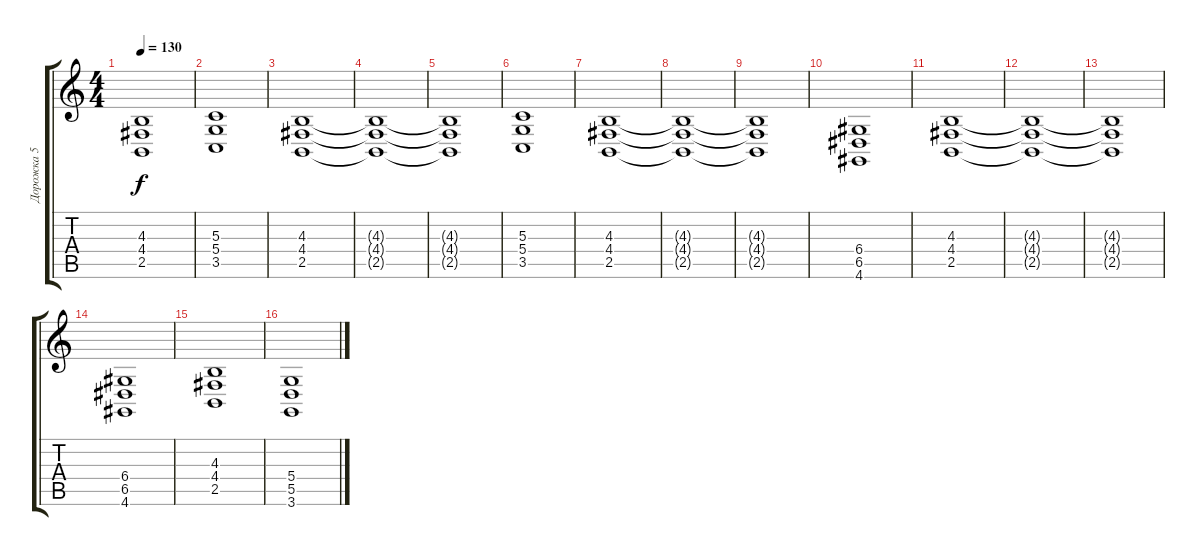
\track ("Дорожка 5" "Дорожка 5") {instrument stringensemble1}
\staff {score tabs}
\tuning (E4 B3 G3 D3 A2 E2) {hide}
\ts (4 4)
\tempo 130
\clef g2
\ks c
(4.3{t} 4.4{t} 2.5{t}).1{dy f} |
(5.3 5.4 3.5).1 |
(4.3 4.4 2.5).1 |
(4.3{t} 4.4{t} 2.5{t}).1 |
(4.3{t} 4.4{t} 2.5{t}).1 |
(5.3 5.4 3.5).1 |
(4.3 4.4 2.5).1 |
(4.3{t} 4.4{t} 2.5{t}).1 |
(4.3{t} 4.4{t} 2.5{t}).1 |
(6.4 6.5 4.6).1 |
(4.3 4.4 2.5).1 |
(4.3{t} 4.4{t} 2.5{t}).1 |
(4.3{t} 4.4{t} 2.5{t}).1 |
(6.4 6.5 4.6).1 |
(4.3 4.4 2.5).1 |
(5.4 5.5 3.6).1
